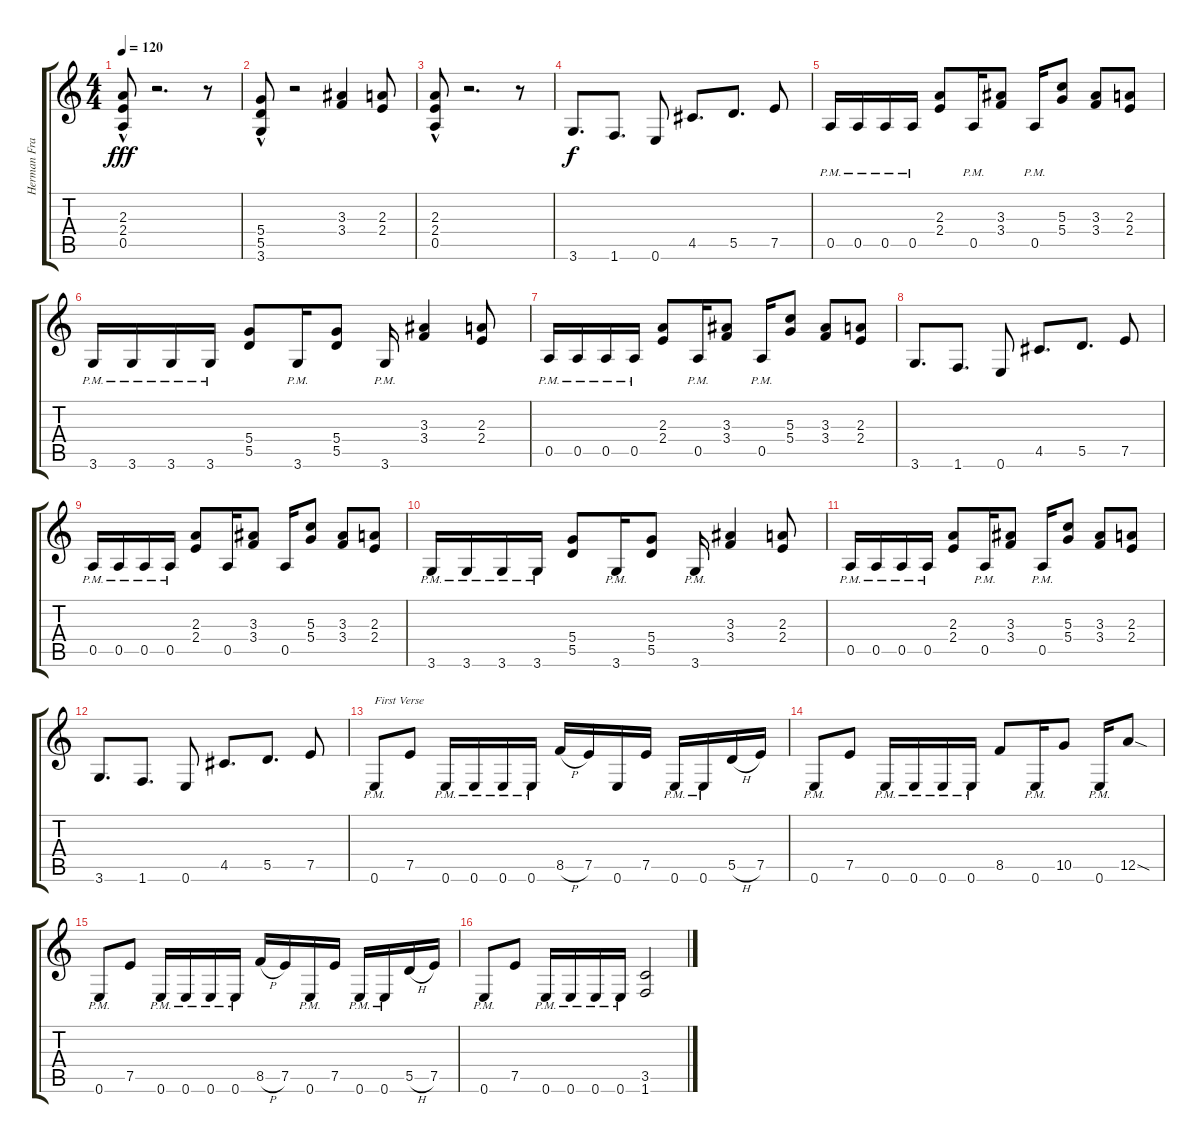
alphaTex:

\track ("Herman Frank" "Herman Fra") {instrument distortionguitar}
\staff {score tabs}
\tuning (E4 B3 G3 D3 A2 E2) {hide}
\ts (4 4)
\tempo 120
\clef g2
\ks c
(2.3 2.4 0.5{hac}).8{dy fff instrument distortionguitar} r.2{d} r.8 |
(5.4 5.5 3.6{hac}).8 r.2 (3.3 3.4).4 (2.3 2.4).8 |
(2.3 2.4 0.5{hac}).8 r.2{d} r.8 |
3.6.8{d dy f} 1.6.8{d} 0.6.8 4.5.8{d} 5.5.8{d} 7.5.8 |
0.5{pm}.16 0.5{pm}.16 0.5{pm}.16 0.5{pm}.16 (2.3 2.4).8 0.5{pm}.16 (3.3 3.4).8 0.5{pm}.16 (5.3 5.4).8 (3.3 3.4).8 (2.3 2.4).8 |
3.6{pm}.16 3.6{pm}.16 3.6{pm}.16 3.6{pm}.16 (5.4 5.5).8 3.6{pm}.16 (5.4 5.5).8 3.6{pm}.16 (3.3 3.4).4 (2.3 2.4).8 |
0.5{pm}.16 0.5{pm}.16 0.5{pm}.16 0.5{pm}.16 (2.3 2.4).8 0.5{pm}.16 (3.3 3.4).8 0.5{pm}.16 (5.3 5.4).8 (3.3 3.4).8 (2.3 2.4).8 |
3.6.8{d} 1.6.8{d} 0.6.8 4.5.8{d} 5.5.8{d} 7.5.8 |
0.5{pm}.16 0.5{pm}.16 0.5{pm}.16 0.5{pm}.16 (2.3 2.4).8 0.5.16 (3.3 3.4).8 0.5.16 (5.3 5.4).8 (3.3 3.4).8 (2.3 2.4).8 |
3.6{pm}.16 3.6{pm}.16 3.6{pm}.16 3.6{pm}.16 (5.4 5.5).8 3.6{pm}.16 (5.4 5.5).8 3.6{pm}.16 (3.3 3.4).4 (2.3 2.4).8 |
0.5{pm}.16 0.5{pm}.16 0.5{pm}.16 0.5{pm}.16 (2.3 2.4).8 0.5{pm}.16 (3.3 3.4).8 0.5{pm}.16 (5.3 5.4).8 (3.3 3.4).8 (2.3 2.4).8 |
3.6.8{d} 1.6.8{d} 0.6.8 4.5.8{d} 5.5.8{d} 7.5.8 |
0.6{pm}.8{txt "First Verse"} 7.5.8 0.6{pm}.16 0.6{pm}.16 0.6{pm}.16 0.6{pm}.16 8.5{h}.16 7.5.16 0.6.16 7.5.16 0.6{pm}.16 0.6{pm}.16 5.5{h}.16 7.5.16 |
0.6{pm}.8 7.5.8 0.6{pm}.16 0.6{pm}.16 0.6{pm}.16 0.6{pm}.16 8.5.8 0.6{pm}.16 10.5.8 0.6{pm}.16 12.5{sod}.8 |
0.6{pm}.8 7.5.8 0.6{pm}.16 0.6{pm}.16 0.6{pm}.16 0.6{pm}.16 8.5{h}.16 7.5.16 0.6{pm}.16 7.5.16 0.6{pm}.16 0.6{pm}.16 5.5{h}.16 7.5.16 |
0.6{pm}.8 7.5.8 0.6{pm}.16 0.6{pm}.16 0.6{pm}.16 0.6{pm}.16 (3.5 1.6).2
